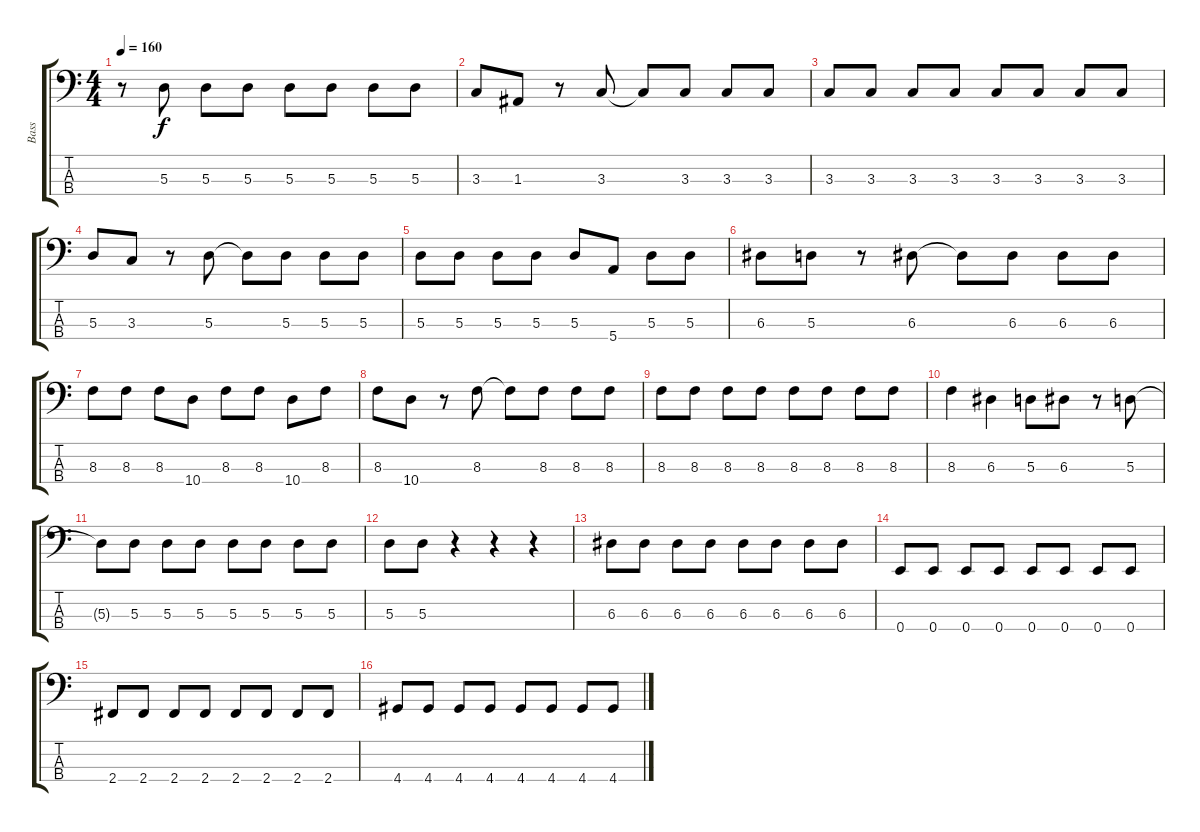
\track ("Bass" "Bass") {instrument electricbassfinger}
\staff {score tabs}
\tuning (G2 D2 A1 E1) {hide}
\ts (4 4)
\tempo 160
\clef f4
\ks c
r.8{dy f} 5.3.8 5.3.8 5.3.8 5.3.8 5.3.8 5.3.8 5.3.8 |
3.3.8 1.3.8 r.8 3.3.8 3.3{t}.8 3.3.8 3.3.8 3.3.8 |
3.3.8 3.3.8 3.3.8 3.3.8 3.3.8 3.3.8 3.3.8 3.3.8 |
5.3.8 3.3.8 r.8 5.3.8 5.3{t}.8 5.3.8 5.3.8 5.3.8 |
5.3.8 5.3.8 5.3.8 5.3.8 5.3.8 5.4.8 5.3.8 5.3.8 |
6.3.8 5.3.8 r.8 6.3.8 6.3{t}.8 6.3.8 6.3.8 6.3.8 |
8.3.8 8.3.8 8.3.8 10.4.8 8.3.8 8.3.8 10.4.8 8.3.8 |
8.3.8 10.4.8 r.8 8.3.8 8.3{t}.8 8.3.8 8.3.8 8.3.8 |
8.3.8 8.3.8 8.3.8 8.3.8 8.3.8 8.3.8 8.3.8 8.3.8 |
8.3.4 6.3.4 5.3.8 6.3.8 r.8 5.3.8 |
5.3{t}.8 5.3.8 5.3.8 5.3.8 5.3.8 5.3.8 5.3.8 5.3.8 |
5.3.8 5.3.8 r.4 r.4 r.4 |
6.3.8 6.3.8 6.3.8 6.3.8 6.3.8 6.3.8 6.3.8 6.3.8 |
0.4.8 0.4.8 0.4.8 0.4.8 0.4.8 0.4.8 0.4.8 0.4.8 |
2.4.8 2.4.8 2.4.8 2.4.8 2.4.8 2.4.8 2.4.8 2.4.8 |
4.4.8 4.4.8 4.4.8 4.4.8 4.4.8 4.4.8 4.4.8 4.4.8
